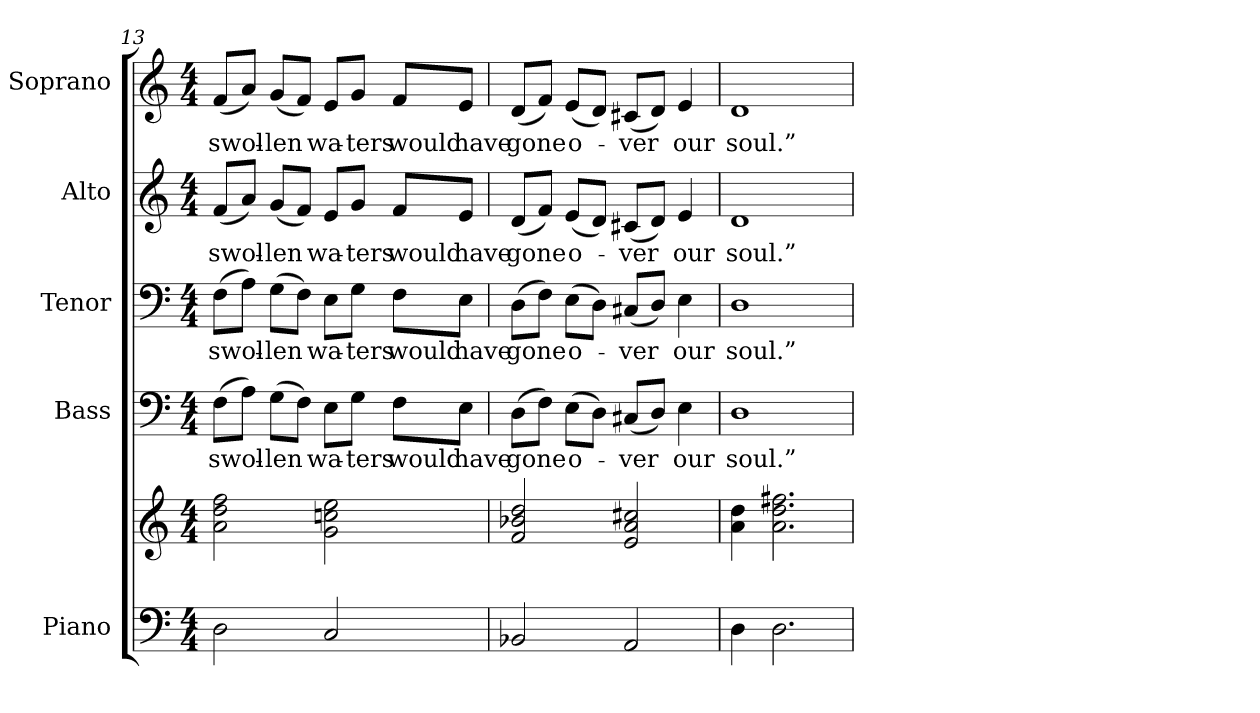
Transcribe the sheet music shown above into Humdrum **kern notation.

**kern	**kern	**kern	**text	**kern	**text	**kern	**text	**kern	**text
*part5	*part5	*part4	*part4	*part3	*part3	*part2	*part2	*part1	*part1
*staff6	*staff5	*staff4	*staff4	*staff3	*staff3	*staff2	*staff2	*staff1	*staff1
*I"Piano	*	*I"Bass	*	*I"Tenor	*	*I"Alto	*	*I"Soprano	*
*I'Pno.	*	*I'B.	*	*I'T.	*	*I'A.	*	*I'S.	*
!!LO:PB:g=z
*clefF4	*clefG2	*clefF4	*	*clefF4	*	*clefG2	*	*clefG2	*
*k[]	*k[]	*k[]	*	*k[]	*	*k[]	*	*k[]	*
*C:	*C:	*C:	*	*C:	*	*C:	*	*C:	*
*M4/4	*M4/4	*M4/4	*	*M4/4	*	*M4/4	*	*M4/4	*
=13	=13	=13	=13	=13	=13	=13	=13	=13	=13
!	!	!	!LO:LY:b:color=#000000	!	!	!	!	!	!
!	!	!	!	!	!LO:LY:b:color=#000000	!	!	!	!
!	!	!	!	!	!	!	!LO:LY:b:color=#000000	!	!
!	!	!	!	!	!	!	!	!	!LO:LY:b:color=#000000
2Di\	2ai\ 2ddi 2ffi	(8Fi\L	swol-	(8Fi\L	swol-	(8fi/L	swol-	(8fi/L	swol-
.	.	8Ai\J)	.	8Ai\J)	.	8ai/J)	.	8ai/J)	.
!	!	!	!LO:LY:b:color=#000000	!	!	!	!	!	!
!	!	!	!	!	!LO:LY:b:color=#000000	!	!	!	!
!	!	!	!	!	!	!	!LO:LY:b:color=#000000	!	!
!	!	!	!	!	!	!	!	!	!LO:LY:b:color=#000000
.	.	(8Gi\L	-len	(8Gi\L	-len	(8gi/L	-len	(8gi/L	-len
.	.	8Fi\J)	.	8Fi\J)	.	8fi/J)	.	8fi/J)	.
!	!	!	!LO:LY:b:color=#000000	!	!	!	!	!	!
!	!	!	!	!	!LO:LY:b:color=#000000	!	!	!	!
!	!	!	!	!	!	!	!LO:LY:b:color=#000000	!	!
!	!	!	!	!	!	!	!	!	!LO:LY:b:color=#000000
2Ci/	2gi\ 2ccni 2eei	8Ei\L	wa-	8Ei\L	wa-	8ei/L	wa-	8ei/L	wa-
!	!	!	!LO:LY:b:color=#000000	!	!	!	!	!	!
!	!	!	!	!	!LO:LY:b:color=#000000	!	!	!	!
!	!	!	!	!	!	!	!LO:LY:b:color=#000000	!	!
!	!	!	!	!	!	!	!	!	!LO:LY:b:color=#000000
.	.	8Gi\J	-ters	8Gi\J	-ters	8gi/J	-ters	8gi/J	-ters
!	!	!	!LO:LY:b:color=#000000	!	!	!	!	!	!
!	!	!	!	!	!LO:LY:b:color=#000000	!	!	!	!
!	!	!	!	!	!	!	!LO:LY:b:color=#000000	!	!
!	!	!	!	!	!	!	!	!	!LO:LY:b:color=#000000
.	.	8Fi\L	would	8Fi\L	would	8fi/L	would	8fi/L	would
!	!	!	!LO:LY:b:color=#000000	!	!	!	!	!	!
!	!	!	!	!	!LO:LY:b:color=#000000	!	!	!	!
!	!	!	!	!	!	!	!LO:LY:b:color=#000000	!	!
!	!	!	!	!	!	!	!	!	!LO:LY:b:color=#000000
.	.	8Ei\J	have	8Ei\J	have	8ei/J	have	8ei/J	have
=14	=14	=14	=14	=14	=14	=14	=14	=14	=14
!	!	!	!LO:LY:b:color=#000000	!	!	!	!	!	!
!	!	!	!	!	!LO:LY:b:color=#000000	!	!	!	!
!	!	!	!	!	!	!	!LO:LY:b:color=#000000	!	!
!	!	!	!	!	!	!	!	!	!LO:LY:b:color=#000000
2BB-Xi/	2fi/ 2b-Xi 2ddi	(8Di\L	gone	(8Di\L	gone	(8di/L	gone	(8di/L	gone
.	.	8Fi\J)	.	8Fi\J)	.	8fi/J)	.	8fi/J)	.
!	!	!	!LO:LY:b:color=#000000	!	!	!	!	!	!
!	!	!	!	!	!LO:LY:b:color=#000000	!	!	!	!
!	!	!	!	!	!	!	!LO:LY:b:color=#000000	!	!
!	!	!	!	!	!	!	!	!	!LO:LY:b:color=#000000
.	.	(8Ei\L	o-	(8Ei\L	o-	(8ei/L	o-	(8ei/L	o-
.	.	8Di\J)	.	8Di\J)	.	8di/J)	.	8di/J)	.
!	!	!	!LO:LY:b:color=#000000	!	!	!	!	!	!
!	!	!	!	!	!LO:LY:b:color=#000000	!	!	!	!
!	!	!	!	!	!	!	!LO:LY:b:color=#000000	!	!
!	!	!	!	!	!	!	!	!	!LO:LY:b:color=#000000
2AAi/	2ei/ 2ai 2cc#Xi	(8C#Xi/L	-ver	(8C#Xi/L	-ver	(8c#Xi/L	-ver	(8c#Xi/L	-ver
.	.	8Di/J)	.	8Di/J)	.	8di/J)	.	8di/J)	.
!	!	!	!LO:LY:b:color=#000000	!	!	!	!	!	!
!	!	!	!	!	!LO:LY:b:color=#000000	!	!	!	!
!	!	!	!	!	!	!	!LO:LY:b:color=#000000	!	!
!	!	!	!	!	!	!	!	!	!LO:LY:b:color=#000000
.	.	4Ei\	our	4Ei\	our	4ei/	our	4ei/	our
!!LO:PB:g=z
=15	=15	=15	=15	=15	=15	=15	=15	=15	=15
!	!	!	!LO:LY:b:color=#000000	!	!	!	!	!	!
!	!	!	!	!	!LO:LY:b:color=#000000	!	!	!	!
!	!	!	!	!	!	!	!LO:LY:b:color=#000000	!	!
!	!	!	!	!	!	!	!	!	!LO:LY:b:color=#000000
4Di\	4ai\ 4ddi	1Di	soul.”	1Di	soul.”	1di	soul.”	1di	soul.”
2.Di\	2.ai\ 2.ddi 2.ff#Xi	.	.	.	.	.	.	.	.
=	=	=	=	=	=	=	=	=	=
*-	*-	*-	*-	*-	*-	*-	*-	*-	*-
